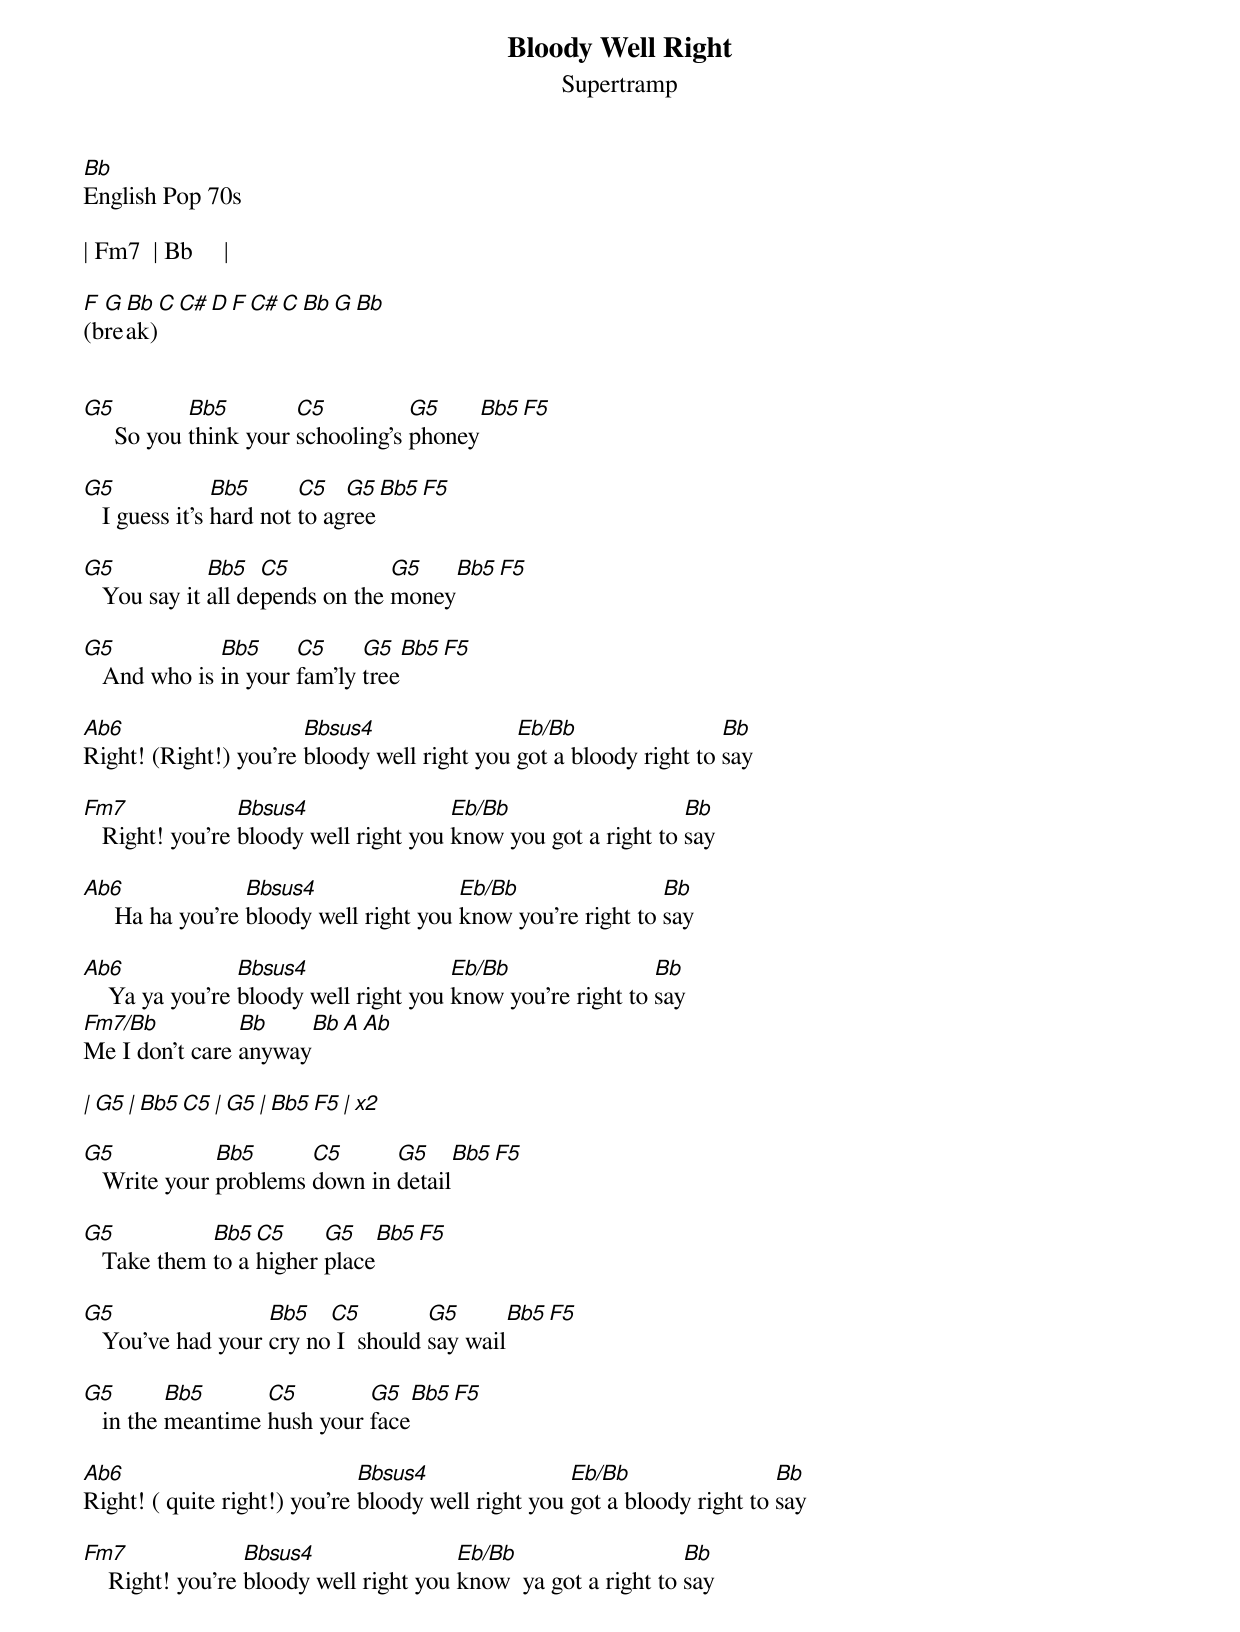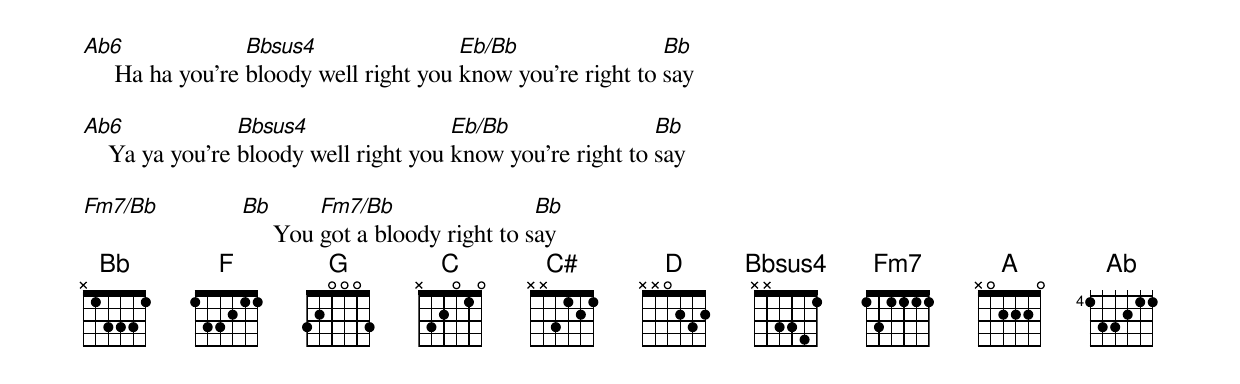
Bloody Well Right
Supertramp
Bb
English Pop 70s

| Fm7  | Bb     |

F G Bb C C# D F C# C Bb G Bb
(break)


G5          Bb5        C5          G5         Bb5    F5
     So you think your schooling's phoney

G5              Bb5      C5   G5      Bb5    F5
   I guess it's hard not to agree

G5            Bb5   C5           G5         Bb5    F5
   You say it all depends on the money

G5            Bb5     C5     G5         Bb5    F5
   And who is in your fam'ly tree

Ab6                    Bbsus4                Eb/Bb                 Bb
Right! (Right!) you're bloody well right you got a bloody right to say

Fm7              Bbsus4                Eb/Bb                   Bb
   Right! you're bloody well right you know you got a right to say

Ab6               Bbsus4                Eb/Bb                Bb
     Ha ha you're bloody well right you know you're right to say

Ab6              Bbsus4                Eb/Bb                Bb
    Ya ya you're bloody well right you know you're right to say
Fm7/Bb          Bb      Bb A Ab
Me I don't care anyway

| G5    | Bb5 C5 | G5     | Bb5 F5  | x2

G5            Bb5      C5      G5         Bb5    F5
   Write your problems down in detail

G5           Bb5  C5     G5       Bb5    F5
   Take them to a higher place

G5                 Bb5   C5         G5        Bb5    F5
   You've had your cry no I  should say wail

G5        Bb5      C5        G5       Bb5    F5
   in the meantime hush your face

Ab6                           Bbsus4                Eb/Bb                 Bb
Right! ( quite right!) you're bloody well right you got a bloody right to say

Fm7               Bbsus4                Eb/Bb                   Bb
    Right! you're bloody well right you know  ya got a right to say

Ab6               Bbsus4                Eb/Bb                Bb
     Ha ha you're bloody well right you know you're right to say

Ab6              Bbsus4                Eb/Bb                Bb
    Ya ya you're bloody well right you know you're right to say

Fm7/Bb       Bb       Fm7/Bb                 Bb
                  You got a bloody right to say
